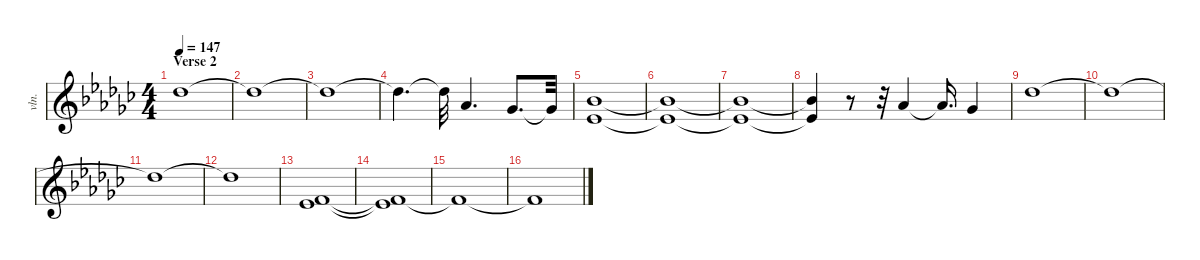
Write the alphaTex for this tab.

\defaultSystemsLayout 4
\hideDynamics
\bracketExtendMode nobrackets
\otherSystemsTrackNameOrientation horizontal
\track ("Keyboards" "vln.") {instrument stringensemble1}
\staff {score}
\tuning (Eb4 Bb3 Gb3 Db3 Ab2 Eb2)
\ts (4 4)
\section ("" "Verse 2")
\tempo 147
\clef g2
\ks ebminor
10.1{acc b}.1{dy mf beam Down} |
10.1{t acc b}.1{dy f beam Down} |
10.1{t acc b}.1{beam Down} |
10.1{t acc b}.4{d beam Down} 10.1{t acc b}.32{beam Down} 5.1{acc b}.4{d dy mf beam Up} 3.1{acc b}.8{d beam Up} 3.1{t acc b}.32{dy f beam Up} |
(7.1{acc b} 5.2{acc b}).1{dy mf beam Up} |
(7.1{t acc b} 5.2{t acc b}).1{dy f beam Up} |
(7.1{t acc b} 5.2{t acc b}).1{beam Up} |
(7.1{t acc b} 5.2{t acc b}).4{beam Up} r.8{beam Up} r.32{beam Up} 5.1{acc b}.4{dy mf beam Up} 5.1{t acc b}.16{d dy f beam Up} 3.1{acc b}.4{dy mf beam Up} |
10.1{acc b}.1{beam Down} |
10.1{t acc b}.1{dy f beam Down} |
10.1{t acc b}.1{beam Down} |
10.1{t acc b}.1{beam Down} |
(0.1{acc b} 7.2{acc forcenatural}).1{dy mf beam Up} |
(0.1{t acc b} 7.2{t acc forcenatural}).1{dy f beam Up} |
7.2{t acc forcenatural}.1{beam Up} |
7.2{t acc forcenatural}.1{beam Up}
